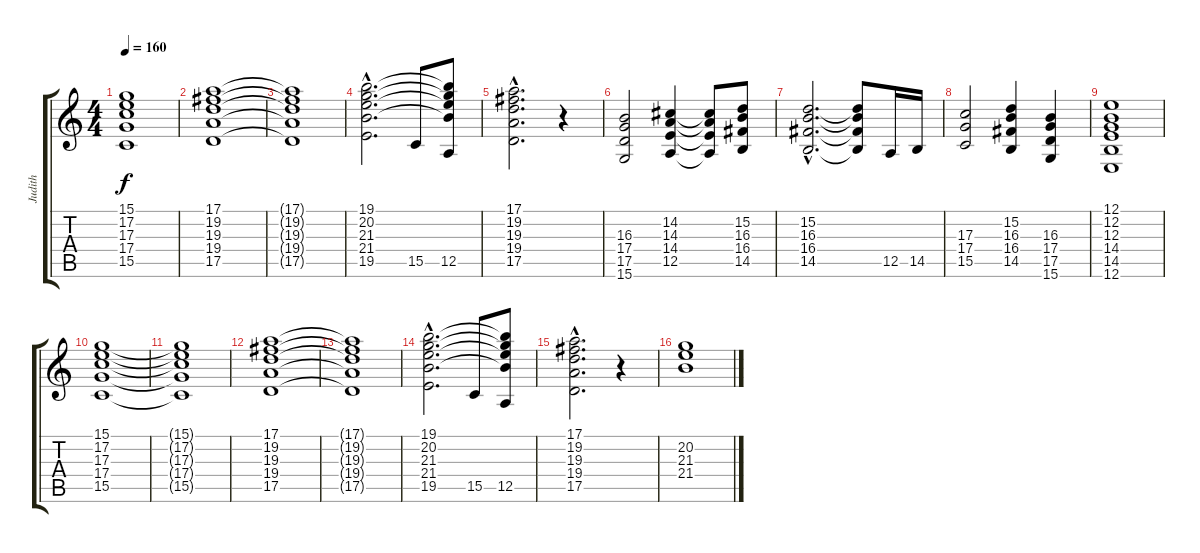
\track ("Judith" "Judith") {instrument stringensemble1}
\staff {score tabs}
\tuning (E4 B3 G3 D3 A2 E2) {hide}
\ts (4 4)
\tempo 160
\clef g2
\ks c
(15.1{t} 17.2{t} 17.3{t} 17.4{t} 15.5{t}).1{dy f} |
(17.1 19.2 19.3 19.4 17.5).1 |
(17.1{t} 19.2{t} 19.3{t} 19.4{t} 17.5{t}).1 |
(19.1{hac} 20.2{hac} 21.3{hac} 21.4{hac} 19.5{hac}).2{d} 15.5.8 (19.1{t} 20.2{t} 21.3{t} 21.4{t} 12.5).8 |
(17.1{hac} 19.2{hac} 19.3{hac} 19.4{hac} 17.5{hac}).2{d} r.4 |
(16.3 17.4 17.5 15.6).2 (14.2 14.3 14.4 12.5).4 (14.2{t} 14.3{t} 14.4{t} 12.5{t}).8 (15.2 16.3 16.4 14.5).8 |
(15.2{hac} 16.3{hac} 16.4{hac} 14.5{hac}).2{d} (15.2{t} 16.3{t} 16.4{t} 14.5{t}).8 12.5.16 14.5.16 |
(17.3 17.4 15.5).2 (15.2 16.3 16.4 14.5).4 (16.3 17.4 17.5 15.6).4 |
(12.1 12.2 12.3 14.4 14.5 12.6).1 |
(15.1 17.2 17.3 17.4 15.5).1 |
(15.1{t} 17.2{t} 17.3{t} 17.4{t} 15.5{t}).1 |
(17.1 19.2 19.3 19.4 17.5).1 |
(17.1{t} 19.2{t} 19.3{t} 19.4{t} 17.5{t}).1 |
(19.1{hac} 20.2{hac} 21.3{hac} 21.4{hac} 19.5{hac}).2{d} 15.5.8 (19.1{t} 20.2{t} 21.3{t} 21.4{t} 12.5).8 |
(17.1{hac} 19.2{hac} 19.3{hac} 19.4{hac} 17.5{hac}).2{d} r.4 |
(20.2 21.3 21.4).1{volume 11}
